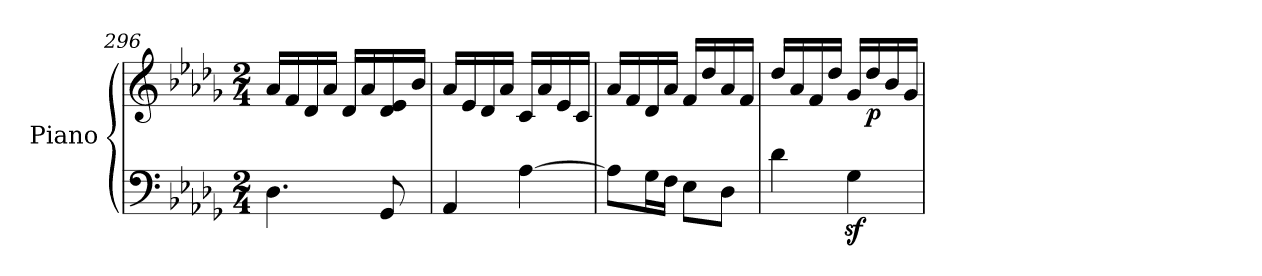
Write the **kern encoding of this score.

**kern	**kern	**dynam
*part1	*part1	*part1
*staff2	*staff1	*staff1/2
*I"Piano	*	*
*I'Pno.	*	*
*clefF4	*clefG2	*
*k[b-e-a-d-g-]	*k[b-e-a-d-g-]	*
*M2/4	*M2/4	*
=296	=296	=296
4.D-\	16a-/LL	.
.	16f/	.
.	16d-/	.
.	16a-/JJ	.
.	16d-/LL	.
.	16a-/	.
8GG-/	16d-/ 16e-/	.
.	16b-/JJ	.
=297	=297	=297
4AA-/	16a-/LL	.
.	16e-/	.
.	16d-/	.
.	16a-/JJ	.
[4A-\	16c/LL	.
.	16a-/	.
.	16e-/	.
.	16c/JJ	.
=298	=298	=298
8A-\L]	16a-/LL	.
.	16f/	.
16G-\L	16d-/	.
16F\JJ	16a-/JJ	.
8E-\L	16f/LL	.
.	16dd-/	.
8D-\J	16a-/	.
.	16f/JJ	.
=299	=299	=299
4d-\	16dd-/LL	.
.	16a-/	.
.	16f/	.
.	16dd-/JJ	.
4G-z>\	16g-/LL	.
!	!	!LO:DY:b
.	16dd-/	p
.	16b-/	.
.	16g-/JJ	.
=	=	=
*-	*-	*-
